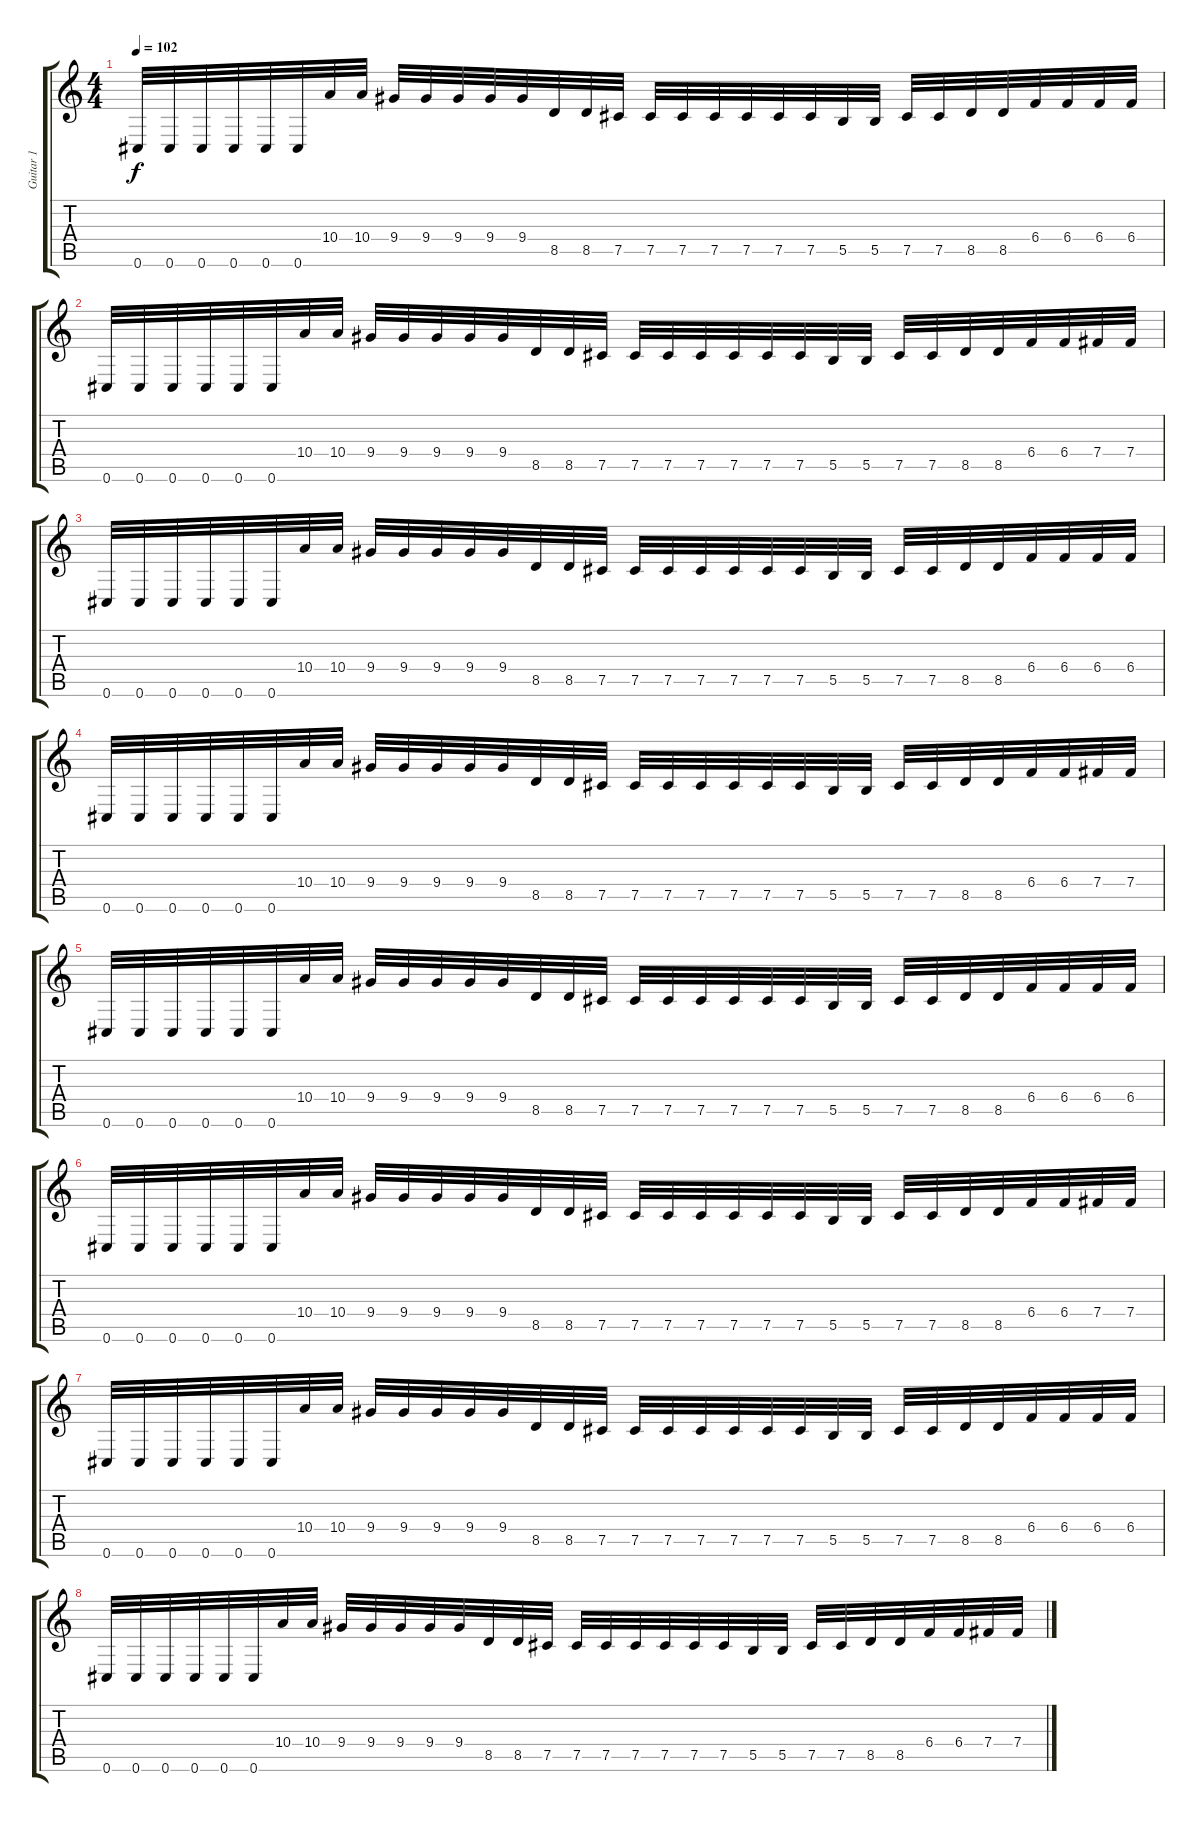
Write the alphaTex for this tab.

\track ("Guitar 1" "Guitar 1") {instrument overdrivenguitar}
\staff {score tabs}
\tuning (Db4 Ab3 E3 B2 Gb2 Db2) {hide}
\ts (4 4)
\tempo 102
\clef g2
\ks c
0.6.32{dy f} 0.6.32 0.6.32 0.6.32 0.6.32 0.6.32 10.4.32 10.4.32 9.4.32 9.4.32 9.4.32 9.4.32 9.4.32 8.5.32 8.5.32 7.5.32 7.5.32 7.5.32 7.5.32 7.5.32 7.5.32 7.5.32 5.5.32 5.5.32 7.5.32 7.5.32 8.5.32 8.5.32 6.4.32 6.4.32 6.4.32 6.4.32 |
0.6.32 0.6.32 0.6.32 0.6.32 0.6.32 0.6.32 10.4.32 10.4.32 9.4.32 9.4.32 9.4.32 9.4.32 9.4.32 8.5.32 8.5.32 7.5.32 7.5.32 7.5.32 7.5.32 7.5.32 7.5.32 7.5.32 5.5.32 5.5.32 7.5.32 7.5.32 8.5.32 8.5.32 6.4.32 6.4.32 7.4.32 7.4.32 |
0.6.32 0.6.32 0.6.32 0.6.32 0.6.32 0.6.32 10.4.32 10.4.32 9.4.32 9.4.32 9.4.32 9.4.32 9.4.32 8.5.32 8.5.32 7.5.32 7.5.32 7.5.32 7.5.32 7.5.32 7.5.32 7.5.32 5.5.32 5.5.32 7.5.32 7.5.32 8.5.32 8.5.32 6.4.32 6.4.32 6.4.32 6.4.32 |
0.6.32 0.6.32 0.6.32 0.6.32 0.6.32 0.6.32 10.4.32 10.4.32 9.4.32 9.4.32 9.4.32 9.4.32 9.4.32 8.5.32 8.5.32 7.5.32 7.5.32 7.5.32 7.5.32 7.5.32 7.5.32 7.5.32 5.5.32 5.5.32 7.5.32 7.5.32 8.5.32 8.5.32 6.4.32 6.4.32 7.4.32 7.4.32 |
0.6.32 0.6.32 0.6.32 0.6.32 0.6.32 0.6.32 10.4.32 10.4.32 9.4.32 9.4.32 9.4.32 9.4.32 9.4.32 8.5.32 8.5.32 7.5.32 7.5.32 7.5.32 7.5.32 7.5.32 7.5.32 7.5.32 5.5.32 5.5.32 7.5.32 7.5.32 8.5.32 8.5.32 6.4.32 6.4.32 6.4.32 6.4.32 |
0.6.32 0.6.32 0.6.32 0.6.32 0.6.32 0.6.32 10.4.32 10.4.32 9.4.32 9.4.32 9.4.32 9.4.32 9.4.32 8.5.32 8.5.32 7.5.32 7.5.32 7.5.32 7.5.32 7.5.32 7.5.32 7.5.32 5.5.32 5.5.32 7.5.32 7.5.32 8.5.32 8.5.32 6.4.32 6.4.32 7.4.32 7.4.32 |
0.6.32 0.6.32 0.6.32 0.6.32 0.6.32 0.6.32 10.4.32 10.4.32 9.4.32 9.4.32 9.4.32 9.4.32 9.4.32 8.5.32 8.5.32 7.5.32 7.5.32 7.5.32 7.5.32 7.5.32 7.5.32 7.5.32 5.5.32 5.5.32 7.5.32 7.5.32 8.5.32 8.5.32 6.4.32 6.4.32 6.4.32 6.4.32 |
0.6.32 0.6.32 0.6.32 0.6.32 0.6.32 0.6.32 10.4.32 10.4.32 9.4.32 9.4.32 9.4.32 9.4.32 9.4.32 8.5.32 8.5.32 7.5.32 7.5.32 7.5.32 7.5.32 7.5.32 7.5.32 7.5.32 5.5.32 5.5.32 7.5.32 7.5.32 8.5.32 8.5.32 6.4.32 6.4.32 7.4.32 7.4.32
